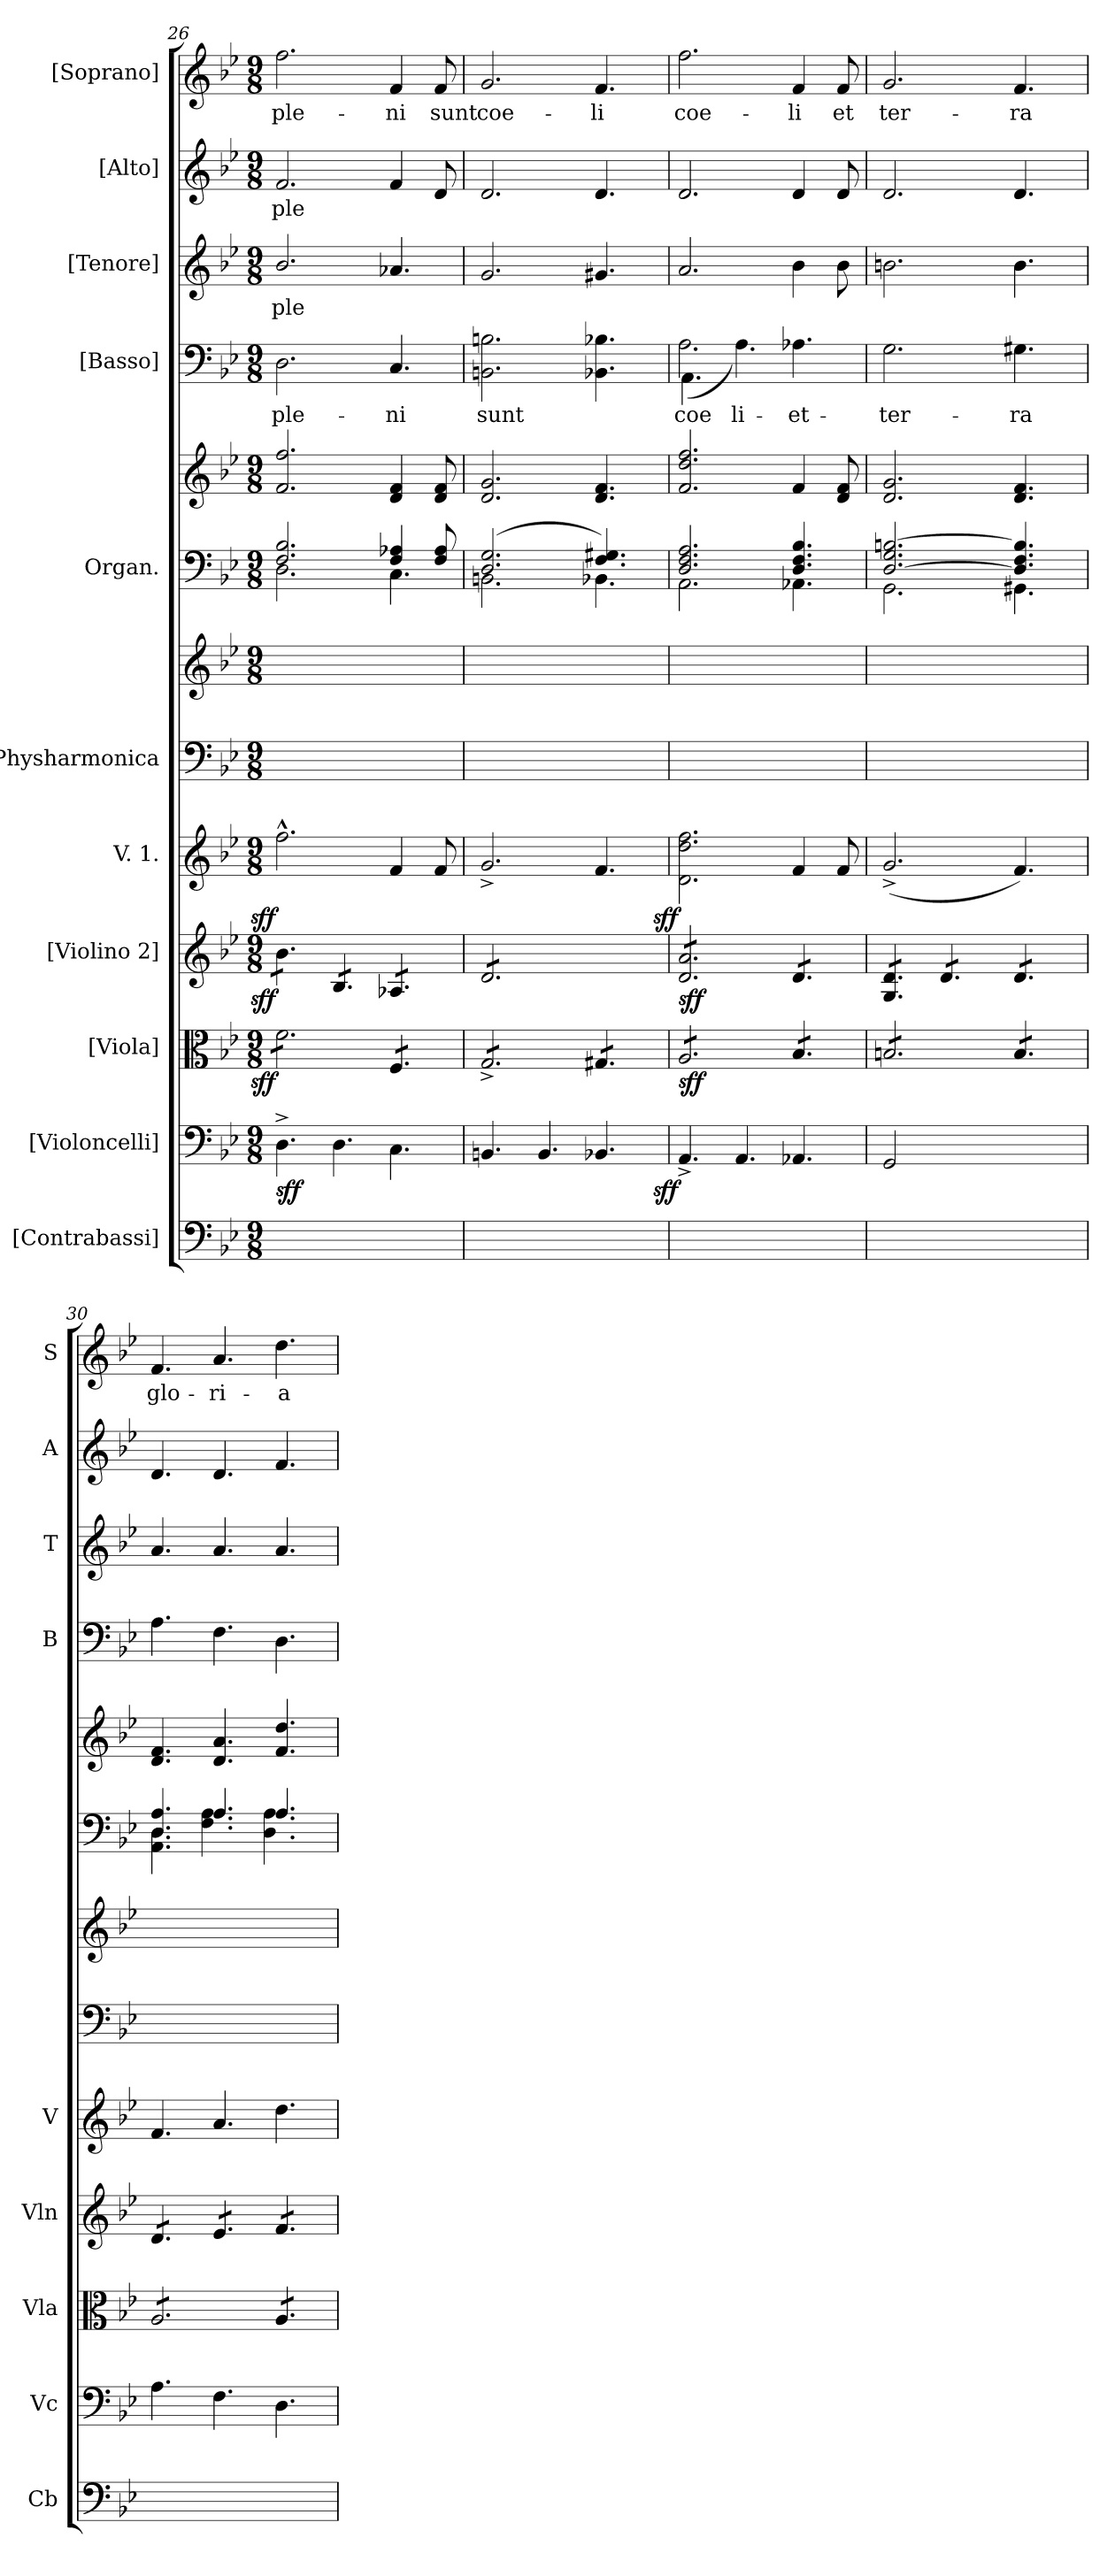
**kern	**kern	**dynam	**kern	**dynam	**kern	**dynam	**kern	**dynam	**kern	**kern	**kern	**kern	**kern	**text	**kern	**text	**kern	**text	**kern	**text
*part11	*part10	*part10	*part9	*part9	*part8	*part8	*part7	*part7	*part6	*part6	*part5	*part5	*part4	*part4	*part3	*part3	*part2	*part2	*part1	*part1
*staff13	*staff12	*staff12	*staff11	*staff11	*staff10	*staff10	*staff9	*staff9	*staff8	*staff7	*staff6	*staff5	*staff4	*staff4	*staff3	*staff3	*staff2	*staff2	*staff1	*staff1
*I"[Contrabassi]	*I"[Violoncelli]	*	*I"[Viola]	*	*I"[Violino 2]	*	*I"V. 1.	*	*I"Physharmonica	*	*I"Organ.	*	*I"[Basso]	*	*I"[Tenore]	*	*I"[Alto]	*	*I"[Soprano]	*
*I'Cb	*I'Vc	*	*I'Vla	*	*I'Vln	*	*I'V	*	*	*	*	*	*I'B	*	*I'T	*	*I'A	*	*I'S	*
*clefF4	*clefF4	*	*clefC3	*	*clefG2	*	*clefG2	*	*clefF4	*clefG2	*clefF4	*clefG2	*clefF4	*	*clefG2	*	*clefG2	*	*clefG2	*
*	*	*	*	*	*	*	*	*	*	*	*	*	*	*	*ITrd7c12	*	*	*	*	*
*k[b-e-]	*k[b-e-]	*	*k[b-e-]	*	*k[b-e-]	*	*k[b-e-]	*	*k[b-e-]	*k[b-e-]	*k[b-e-]	*k[b-e-]	*k[b-e-]	*	*k[b-e-]	*	*k[b-e-]	*	*k[b-e-]	*
*B-:	*B-:	*	*B-:	*	*B-:	*	*B-:	*	*B-:	*B-:	*B-:	*B-:	*B-:	*	*B-:	*	*B-:	*	*B-:	*
*M9/8	*M9/8	*	*M9/8	*	*M9/8	*	*M9/8	*	*M9/8	*M9/8	*M9/8	*M9/8	*M9/8	*	*M9/8	*	*M9/8	*	*M9/8	*
=26	=26	=26	=26	=26	=26	=26	=26	=26	=26	=26	=26	=26	=26	=26	=26	=26	=26	=26	=26	=26
*	*	*	*	*	*	*	*	*	*	*	*^	*	*	*	*	*	*	*	*	*
!	!	!LO:DY:b	!	!LO:DY:b:rj	!	!LO:DY:b:rj	!	!LO:DY:b:rj	!	!	!	!	!	!	!LO:LY:color=grey	!	!LO:LY:color=grey	!	!LO:LY:color=grey	!	!LO:LY:color=grey
*	*	*	*tremolo	*	*	*	*	*	*	*	*	*	*	*	*	*	*	*	*	*	*
*	*	*	*	*	*tremolo	*	*	*	*	*	*	*	*	*	*	*	*	*	*	*	*
4.D^\yy	4.D^\	sff	8f\L	sff	8b-\L	sff	2.ff^^\	sff	8%9ryy	8%9ryy	2.F/ 2.B-/	2.D\	2.f/ 2.ff/	2.D\	ple-	2.B-/	ple	2.f/	ple	2.ff\	ple-
.	.	.	8f\	.	8b-\	.	.	.	.	.	.	.	.	.	.	.	.	.	.	.	.
.	.	.	8f\	.	8b-\J	.	.	.	.	.	.	.	.	.	.	.	.	.	.	.	.
4.D\yy	4.D\	.	8f\	.	8B-/L	.	.	.	.	.	.	.	.	.	.	.	.	.	.	.	.
.	.	.	8f\	.	8B-/	.	.	.	.	.	.	.	.	.	.	.	.	.	.	.	.
.	.	.	8f\J	.	8B-/J	.	.	.	.	.	.	.	.	.	.	.	.	.	.	.	.
!	!	!	!	!	!	!	!	!	!	!	!	!	!	!	!LO:LY:color=grey	!	!	!	!	!	!LO:LY:color=grey
4.C\yy	4.C\	.	8F/L	.	8A-X/L	.	4f/	.	.	.	4F/ 4A-X/	4.C\	4d/ 4f/	4.C/	-ni	4.A-X/	.	4f/	.	4f/	-ni
.	.	.	8F/	.	8A-X/	.	.	.	.	.	.	.	.	.	.	.	.	.	.	.	.
!	!	!	!	!	!	!	!	!	!	!	!	!	!	!	!	!	!	!	!	!	!LO:LY:color=grey
.	.	.	8F/J	.	8A-X/J	.	8f/	.	.	.	8F/ 8A-/	.	8d/ 8f/	.	.	.	.	8d/	.	8f/	sunt
=27	=27	=27	=27	=27	=27	=27	=27	=27	=27	=27	=27	=27	=27	=27	=27	=27	=27	=27	=27	=27	=27
!	!	!	!	!	!	!	!	!	!	!	!	!	!	!	!LO:LY:color=grey	!	!	!	!	!	!LO:LY:color=grey
4.BBn/yy	4.BBn/	.	8G^/L	.	8d/L	.	2.g^/	.	8%9ryy	8%9ryy	(<2.D/ 2.G/	2.BBn\	2.d/ 2.g/	2.BBn\ 2.Bn\	sunt	2.G/	.	2.d/	.	2.g/	coe-
.	.	.	8G^/	.	8d/	.	.	.	.	.	.	.	.	.	.	.	.	.	.	.	.
.	.	.	8G^/	.	8d/	.	.	.	.	.	.	.	.	.	.	.	.	.	.	.	.
4.BB/yy	4.BB/	.	8G^/	.	8d/	.	.	.	.	.	.	.	.	.	.	.	.	.	.	.	.
.	.	.	8G^/	.	8d/	.	.	.	.	.	.	.	.	.	.	.	.	.	.	.	.
.	.	.	8G^/J	.	8d/J	.	.	.	.	.	.	.	.	.	.	.	.	.	.	.	.
!	!	!	!	!	!	!	!	!	!	!	!	!	!	!	!	!	!	!	!	!	!LO:LY:color=grey
4.BB-X/yy	4.BB-X/	.	8G#X/L	.	4ryy	.	4.f/	.	.	.	4.F/ 4.G#X/)	4.BB-X\	4.d/ 4.f/	4.BB-X\ 4.B-X\	.	4.G#X/	.	4.d/	.	4.f/	-li
.	.	.	8G#X/	.	.	.	.	.	.	.	.	.	.	.	.	.	.	.	.	.	.
.	.	.	8G#X/J	.	8ryy	.	.	.	.	.	.	.	.	.	.	.	.	.	.	.	.
=28	=28	=28	=28	=28	=28	=28	=28	=28	=28	=28	=28	=28	=28	=28	=28	=28	=28	=28	=28	=28	=28
!	!	!LO:DY:b:rj	!	!	!	!	!	!LO:DY:b:rj	!	!	!	!	!	!	!LO:LY:color=grey	!	!	!	!	!	!
*	*	*	*	*	*	*	*	*	*	*	*	*	*	*^	*	*	*	*	*	*	*
4.AA^/yy	4.AA^/	sff	8A/L	sff	8d/ 8a/L	sff	2.d\ 2.dd\ 2.ff\	sff	8%9ryy	8%9ryy	2.D/ 2.F/ 2.A/	2.AA\	2.f/ 2.dd/ 2.ff/	2.A\	(>4.AA\	coe-	2.A/	.	2.d/	.	2.ff\	coe-
.	.	.	8A/	.	8d/ 8a/	.	.	.	.	.	.	.	.	.	.	.	.	.	.	.	.	.
.	.	.	8A/	.	8d/ 8a/	.	.	.	.	.	.	.	.	.	.	.	.	.	.	.	.	.
!	!	!	!	!	!	!	!	!	!	!	!	!	!	!	!	!LO:LY:color=grey	!	!	!	!	!	!
4.AA/yy	4.AA/	.	8A/	.	8d/ 8a/	.	.	.	.	.	.	.	.	.	4.A\)	-li	.	.	.	.	.	.
.	.	.	8A/	.	8d/ 8a/	.	.	.	.	.	.	.	.	.	.	.	.	.	.	.	.	.
.	.	.	8A/J	.	8d/ 8a/J	.	.	.	.	.	.	.	.	.	.	.	.	.	.	.	.	.
!	!	!	!	!	!	!	!	!	!	!	!	!	!	!	!	!LO:LY:color=grey	!	!	!	!	!	!
4.AA-X/yy	4.AA-X/	.	8B-/L	.	8d/L	.	4f/	.	.	.	4.D/ 4.F/ 4.B-/	4.AA-X\	4f/	4ryy	4.A-X\	et	4B-\	.	4d/	.	4f/	-li
.	.	.	8B-/	.	8d/	.	.	.	.	.	.	.	.	.	.	.	.	.	.	.	.	.
.	.	.	8B-/J	.	8d/J	.	8f/	.	.	.	.	.	8d/ 8f/	8ryy	.	.	8B-\	.	8d/	.	8f/	et
*	*	*	*	*	*	*	*	*	*	*	*	*	*	*v	*v	*	*	*	*	*	*	*
=29	=29	=29	=29	=29	=29	=29	=29	=29	=29	=29	=29	=29	=29	=29	=29	=29	=29	=29	=29	=29	=29
!	!	!	!	!	!	!	!	!	!	!	!	!	!	!	!LO:LY:color=grey	!	!	!	!	!	!
2GG/yy	2GG/	.	8Bn/L	.	8G/ 8d/L	.	(2.g^/	.	8%9ryy	8%9ryy	[2.D/ 2.G/ [2.Bn/	2.GG\	2.d/ 2.g/	2.G\	ter-	2.Bn\	.	2.d/	.	2.g/	ter-
.	.	.	8Bn/	.	8G/ 8d/	.	.	.	.	.	.	.	.	.	.	.	.	.	.	.	.
.	.	.	8Bn/	.	8G/ 8d/J	.	.	.	.	.	.	.	.	.	.	.	.	.	.	.	.
.	.	.	8Bn/	.	8d/L	.	.	.	.	.	.	.	.	.	.	.	.	.	.	.	.
2ryy	2ryy	.	8Bn/	.	8d/	.	.	.	.	.	.	.	.	.	.	.	.	.	.	.	.
.	.	.	8Bn/J	.	8d/J	.	.	.	.	.	.	.	.	.	.	.	.	.	.	.	.
!	!	!	!	!	!	!	!	!	!	!	!	!	!	!	!LO:LY:color=grey	!	!	!	!	!	!
.	.	.	8B/L	.	8d/L	.	4.f/)	.	.	.	4.D]/ 4.F/ 4.B]/	4.GG#X\	4.d/ 4.f/	4.G#X\	-ra	4.B\	.	4.d/	.	4.f/	-ra
.	.	.	8B/	.	8d/	.	.	.	.	.	.	.	.	.	.	.	.	.	.	.	.
8ryy	8ryy	.	8B/J	.	8d/J	.	.	.	.	.	.	.	.	.	.	.	.	.	.	.	.
=30	=30	=30	=30	=30	=30	=30	=30	=30	=30	=30	=30	=30	=30	=30	=30	=30	=30	=30	=30	=30	=30
4.A\yy	4.A\	.	8A/L	.	8d/L	.	4.f/	.	8%9ryy	8%9ryy	4.D/ 4.A/	4.AA\ 4.D\	4.d/ 4.f/	4.A\	.	4.A/	.	4.d/	.	4.f/	glo-
.	.	.	8A/	.	8d/	.	.	.	.	.	.	.	.	.	.	.	.	.	.	.	.
.	.	.	8A/	.	8d/J	.	.	.	.	.	.	.	.	.	.	.	.	.	.	.	.
4.F\yy	4.F\	.	8A/	.	8e-/L	.	4.a/	.	.	.	4.A/	4.F\ 4.A\	4.d/ 4.a/	4.F\	.	4.A/	.	4.d/	.	4.a/	-ri-
.	.	.	8A/	.	8e-/	.	.	.	.	.	.	.	.	.	.	.	.	.	.	.	.
.	.	.	8A/J	.	8e-/J	.	.	.	.	.	.	.	.	.	.	.	.	.	.	.	.
4.D\yy	4.D\	.	8A/L	.	8f/L	.	4.dd\	.	.	.	4.A/	4.D\ 4.A\	4.f/ 4.dd/	4.D\	.	4.A/	.	4.f/	.	4.dd\	-a
.	.	.	8A/	.	8f/	.	.	.	.	.	.	.	.	.	.	.	.	.	.	.	.
.	.	.	8A/J	.	8f/J	.	.	.	.	.	.	.	.	.	.	.	.	.	.	.	.
*	*	*	*	*	*Xtremolo	*	*	*	*	*	*	*	*	*	*	*	*	*	*	*	*
*	*	*	*Xtremolo	*	*	*	*	*	*	*	*	*	*	*	*	*	*	*	*	*	*
*	*	*	*	*	*	*	*	*	*	*	*v	*v	*	*	*	*	*	*	*	*	*
=	=	=	=	=	=	=	=	=	=	=	=	=	=	=	=	=	=	=	=	=
*-	*-	*-	*-	*-	*-	*-	*-	*-	*-	*-	*-	*-	*-	*-	*-	*-	*-	*-	*-	*-
